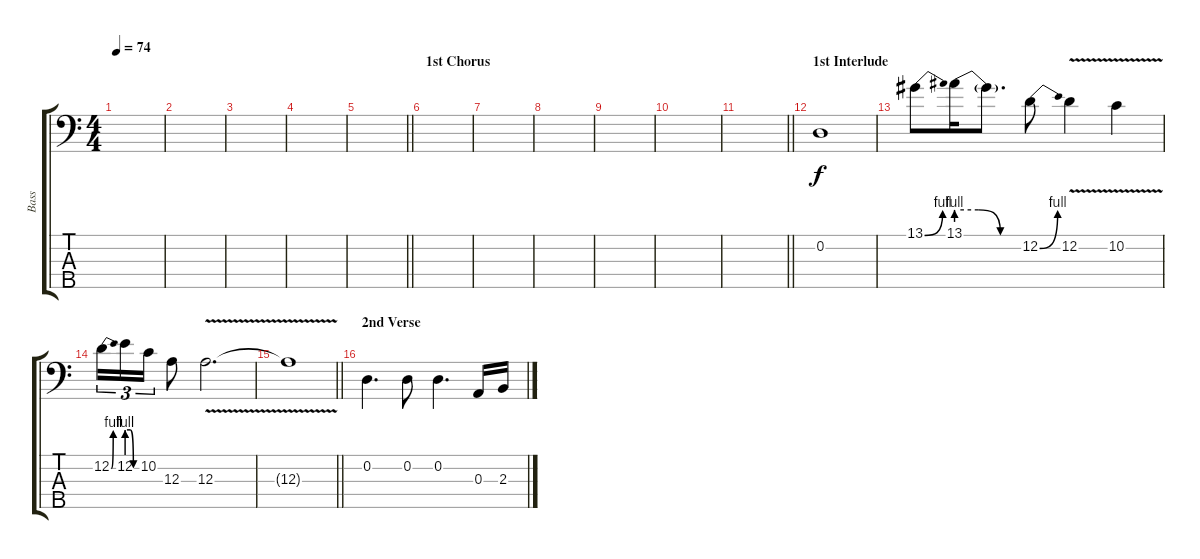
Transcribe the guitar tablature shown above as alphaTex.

\track ("Bass" "Bass") {instrument electricbassfinger}
\staff {score tabs}
\tuning (G2 D2 A1 E1 B0) {hide}
\ts (4 4)
\tempo 74
\clef f4
\ks c
|
|
|
|
\barLineRight lightlight
|
\section ("" "1st Chorus")
|
|
|
|
|
\barLineRight lightlight
|
\section ("" "1st Interlude")
0.2.1 |
13.1{be (bend 0 0 60 4)}.8 13.1{be (custom 0 4 20 4 40 0 60 0)}.16 13.1{t}.8{d} 12.2{be (bend 0 0 60 4)}.8 12.2{v}.4 10.2{v}.4 |
12.2{be (bend 0 0 60 4)}.16{tu (3 2)} 12.2{be (custom 0 4 20 4 40 0 60 0)}.16{tu (3 2)} 10.2.16{tu (3 2)} 12.3.8 12.3{v}.2{d} |
\barLineRight lightlight
12.3{t}.1 |
\section ("" "2nd Verse")
0.2.4{d} 0.2.8 0.2.4{d} 0.3.16 2.3.16
